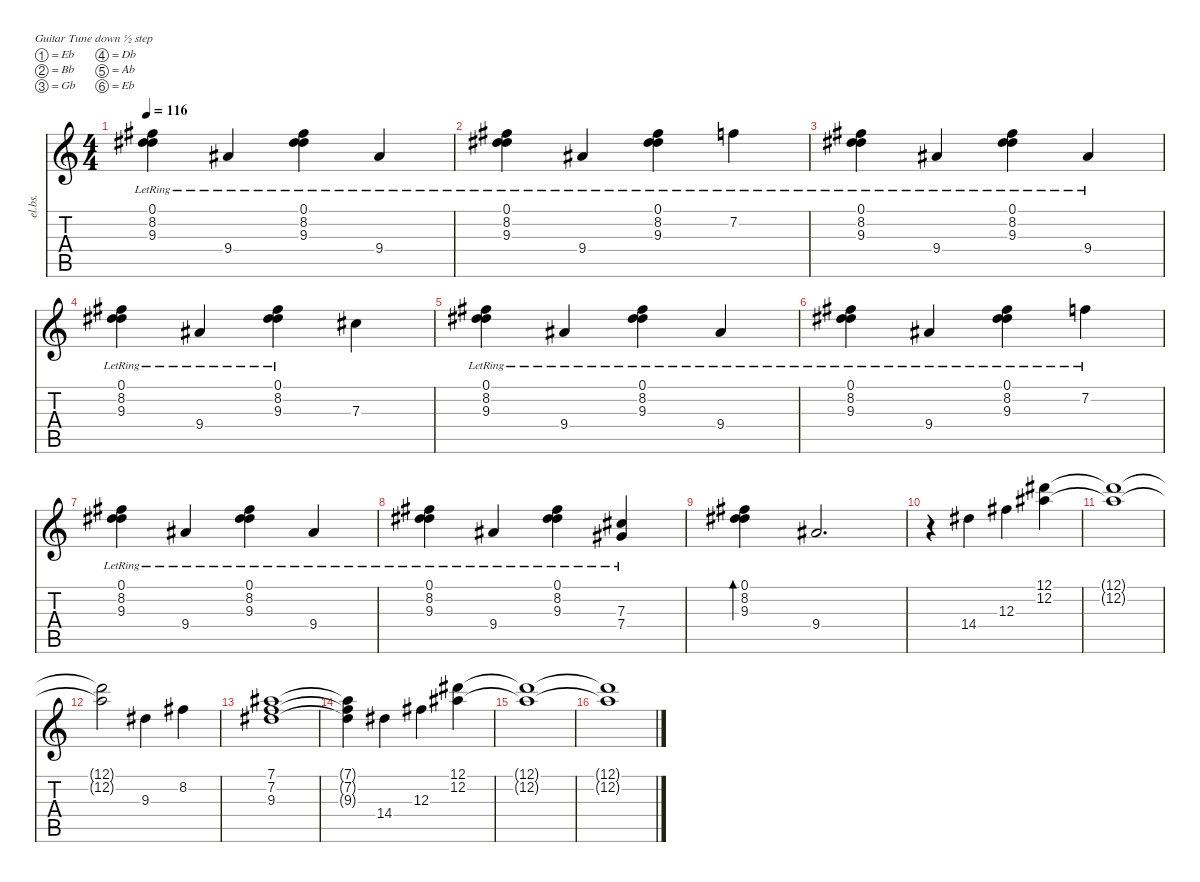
\defaultSystemsLayout 4
\hideDynamics
\bracketExtendMode nobrackets
\otherSystemsTrackNameOrientation horizontal
\track ("Clean 2" "el.bs.") {instrument electricbasspick}
\staff {score tabs}
\tuning (Eb4 Bb3 Gb3 Db3 Ab2 Eb2)
\ts (4 4)
\tempo 116
\clef g2
\ks c
(0.1{lr acc #} 8.2{lr acc #} 9.3{lr acc #}).4{dy f beam Down} 9.4{lr acc #}.4{dy mf beam Up} (0.1{lr acc #} 8.2{lr acc #} 9.3{lr acc #}).4{dy f beam Down} 9.4{lr acc #}.4{dy mf beam Up} |
(0.1{lr acc #} 8.2{lr acc #} 9.3{lr acc #}).4{dy ff beam Down} 9.4{lr acc #}.4{beam Up} (0.1{lr acc #} 8.2{lr acc #} 9.3{lr acc #}).4{beam Down} 7.2{lr}.4{dy f beam Down} |
(0.1{lr acc #} 8.2{lr acc #} 9.3{lr acc #}).4{dy ff beam Down} 9.4{lr acc #}.4{beam Up} (0.1{lr acc #} 8.2{lr acc #} 9.3{lr acc #}).4{beam Down} 9.4{lr acc #}.4{beam Up} |
(0.1{lr acc #} 8.2{lr acc #} 9.3{lr acc #}).4{beam Down} 9.4{lr acc #}.4{dy f beam Up} (0.1{lr acc #} 8.2{lr acc #} 9.3{lr acc #}).4{beam Down} 7.3{acc #}.4{dy ff beam Down} |
(0.1{lr acc #} 8.2{lr acc #} 9.3{lr acc #}).4{dy f beam Down} 9.4{lr acc #}.4{dy mf beam Up} (0.1{lr acc #} 8.2{lr acc #} 9.3{lr acc #}).4{dy f beam Down} 9.4{lr acc #}.4{dy mf beam Up} |
(0.1{lr acc #} 8.2{lr acc #} 9.3{lr acc #}).4{dy ff beam Down} 9.4{lr acc #}.4{beam Up} (0.1{lr acc #} 8.2{lr acc #} 9.3{lr acc #}).4{beam Down} 7.2{lr}.4{dy f beam Down} |
(0.1{lr acc #} 8.2{lr acc #} 9.3{lr acc #}).4{dy ff beam Down} 9.4{lr acc #}.4{beam Up} (0.1{lr acc #} 8.2{lr acc #} 9.3{lr acc #}).4{beam Down} 9.4{lr acc #}.4{beam Up} |
(0.1{lr acc #} 8.2{lr acc #} 9.3{lr acc #}).4{beam Down} 9.4{lr acc #}.4{dy f beam Up} (0.1{lr acc #} 8.2{lr acc #} 9.3{lr acc #}).4{beam Down} (7.3{acc #} 7.4{lr acc #}).4{dy ff beam Up} |
(0.1{acc #} 8.2{acc #} 9.3{acc #}).4{bd 120 dy f beam Down} 9.4{acc #}.2{d beam Up} |
r.4{beam Down} 14.4{acc #}.4{beam Down} 12.3{acc #}.4{beam Down} (12.1{acc #} 12.2{acc #}).4{dy ff beam Down} |
(12.1{t acc #} 12.2{t acc #}).1{dy f beam Down} |
(12.1{t acc #} 12.2{t acc #}).2{beam Down} 9.3{acc #}.4{dy ff beam Down} 8.2{acc #}.4{beam Down} |
(7.1{acc #} 7.2 9.3{acc #}).1{dy f beam Down} |
(7.1{t acc #} 7.2{t} 9.3{t acc #}).4{beam Down} 14.4{acc #}.4{beam Down} 12.3{acc #}.4{beam Down} (12.1{acc #} 12.2{acc #}).4{dy ff beam Down} |
(12.1{t acc #} 12.2{t acc #}).1{dy f beam Down} |
(12.1{t acc #} 12.2{t acc #}).1{beam Down}
